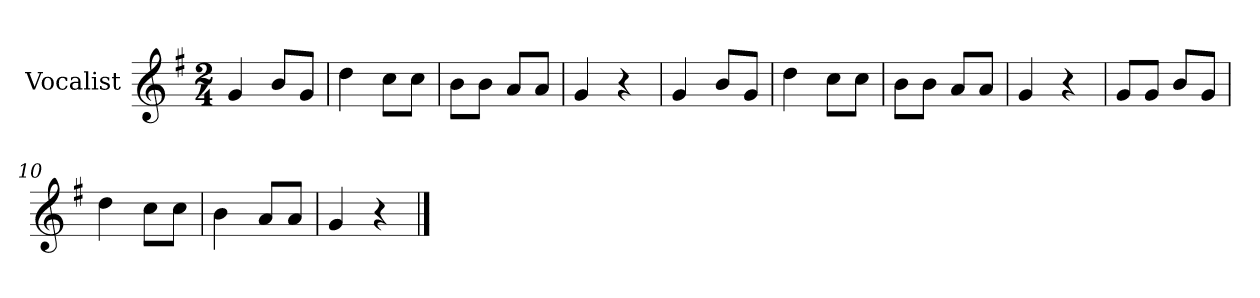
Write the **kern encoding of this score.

**kern
*part1
*staff1
*I"Vocalist
*k[f#]
*G:
*M2/4
=1
4g
8bL
8gJ
=2
4dd
8ccL
8ccJ
=3
8bL
8bJ
8aL
8aJ
=4
4g
4r
=5
4g
8bL
8gJ
=6
4dd
8ccL
8ccJ
=7
8bL
8bJ
8aL
8aJ
=8
4g
4r
=9
8gL
8gJ
8bL
8gJ
=10
4dd
8ccL
8ccJ
=11
4b
8aL
8aJ
=12
4g
4r
==
*-
